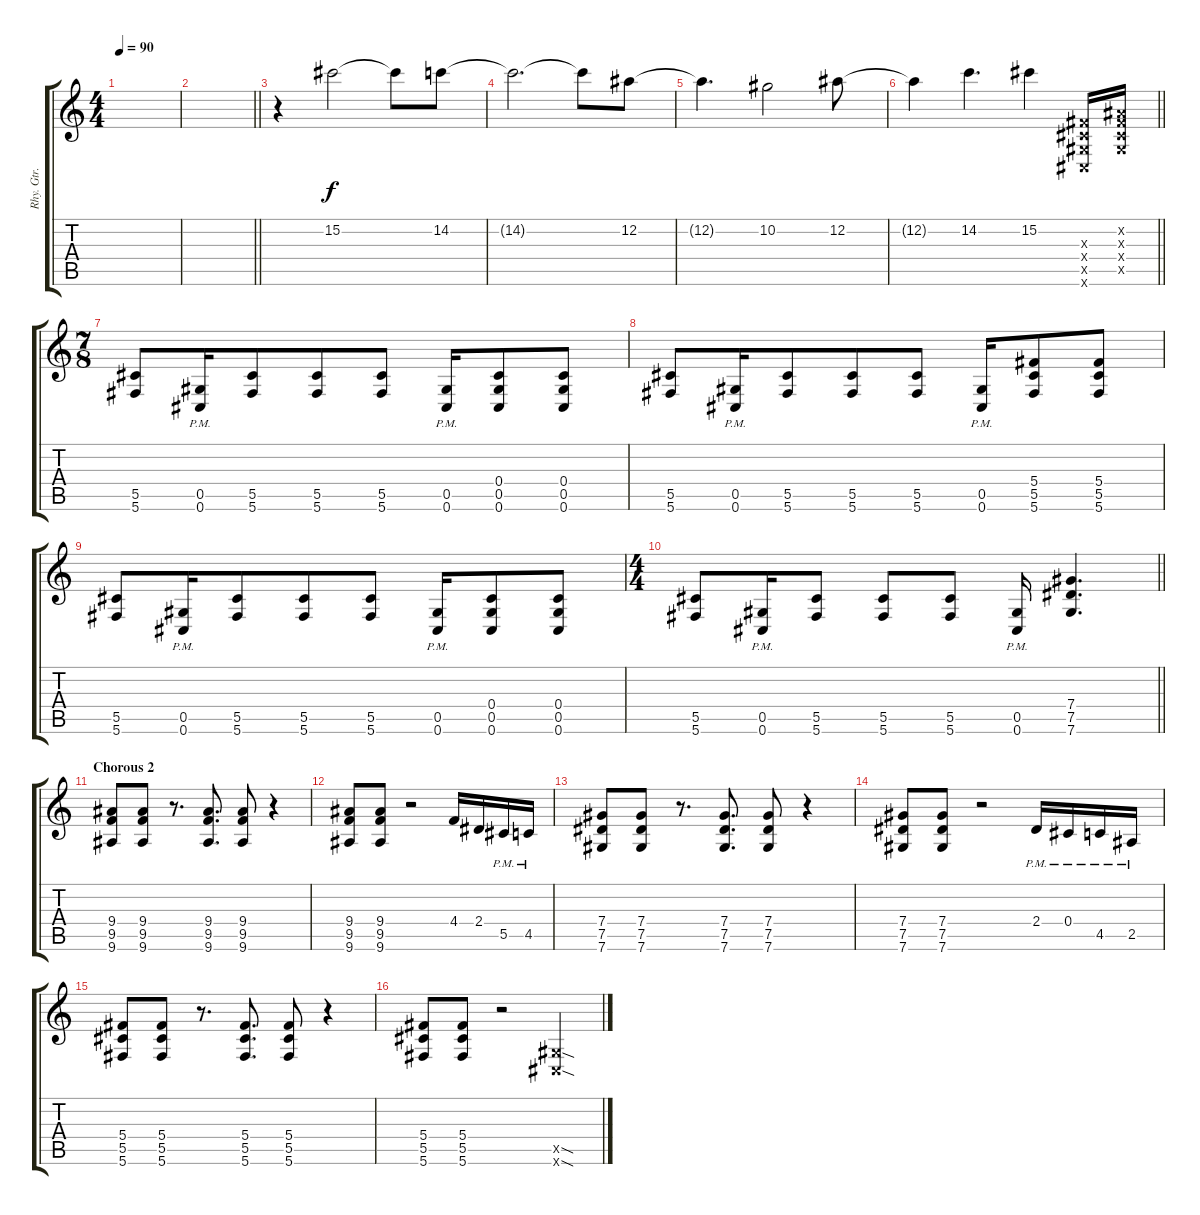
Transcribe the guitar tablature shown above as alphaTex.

\track ("Rhy. Gtr. 2" "Rhy. Gtr. ") {instrument distortionguitar}
\staff {score tabs}
\tuning (Eb4 Bb3 Gb3 Db3 Ab2 Db2) {hide}
\ts (4 4)
\tempo 90
\clef g2
\ks c
|
\barLineRight lightlight
|
r.4{volume 4} 15.2.2 15.2{t}.8 14.2.8 |
14.2{t}.2{d} 14.2{t}.8 12.2.8 |
12.2{t}.4{d} 10.2.2 12.2.8 |
\barLineRight lightlight
12.2{t}.4 14.2.4{d} 15.2.4 (0.3{x} 0.4{x} 0.5{x} 0.6{x}).16{volume 8} (0.2{x} 0.3{x} 0.4{x} 0.5{x}).16 |
\ts (7 8)
\section ("" "")
(5.5 5.6).8 (0.5{pm} 0.6{pm}).16 (5.5 5.6).8 (5.5 5.6).8 (5.5 5.6).8 (0.5{pm} 0.6{pm}).16 (0.4 0.5 0.6).8 (0.4 0.5 0.6).8 |
(5.5 5.6).8 (0.5{pm} 0.6{pm}).16 (5.5 5.6).8 (5.5 5.6).8 (5.5 5.6).8 (0.5{pm} 0.6{pm}).16 (5.4 5.5 5.6).8 (5.4 5.5 5.6).8 |
(5.5 5.6).8 (0.5{pm} 0.6{pm}).16 (5.5 5.6).8 (5.5 5.6).8 (5.5 5.6).8 (0.5{pm} 0.6{pm}).16 (0.4 0.5 0.6).8 (0.4 0.5 0.6).8 |
\ts (4 4)
\barLineRight lightlight
(5.5 5.6).8 (0.5{pm} 0.6{pm}).16 (5.5 5.6).8 (5.5 5.6).8 (5.5 5.6).8 (0.5{pm} 0.6{pm}).16 (7.4 7.5 7.6).4{d} |
\section ("" "Chorous 2")
(9.4 9.5 9.6).8 (9.4 9.5 9.6).8 r.8{d} (9.4 9.5 9.6).8{d} (9.4 9.5 9.6).8 r.4 |
(9.4 9.5 9.6).8 (9.4 9.5 9.6).8 r.2 4.4.16 2.4.16 5.5{pm}.16 4.5{pm}.16 |
(7.4 7.5 7.6).8 (7.4 7.5 7.6).8 r.8{d} (7.4 7.5 7.6).8{d} (7.4 7.5 7.6).8 r.4 |
(7.4 7.5 7.6).8 (7.4 7.5 7.6).8 r.2 2.4{pm}.16 0.4{pm}.16 4.5{pm}.16 2.5{pm}.16 |
(5.4 5.5 5.6).8 (5.4 5.5 5.6).8 r.8{d} (5.4 5.5 5.6).8{d} (5.4 5.5 5.6).8 r.4 |
(5.4 5.5 5.6).8 (5.4 5.5 5.6).8 r.2 (0.5{sod x} 0.6{sod x}).4
